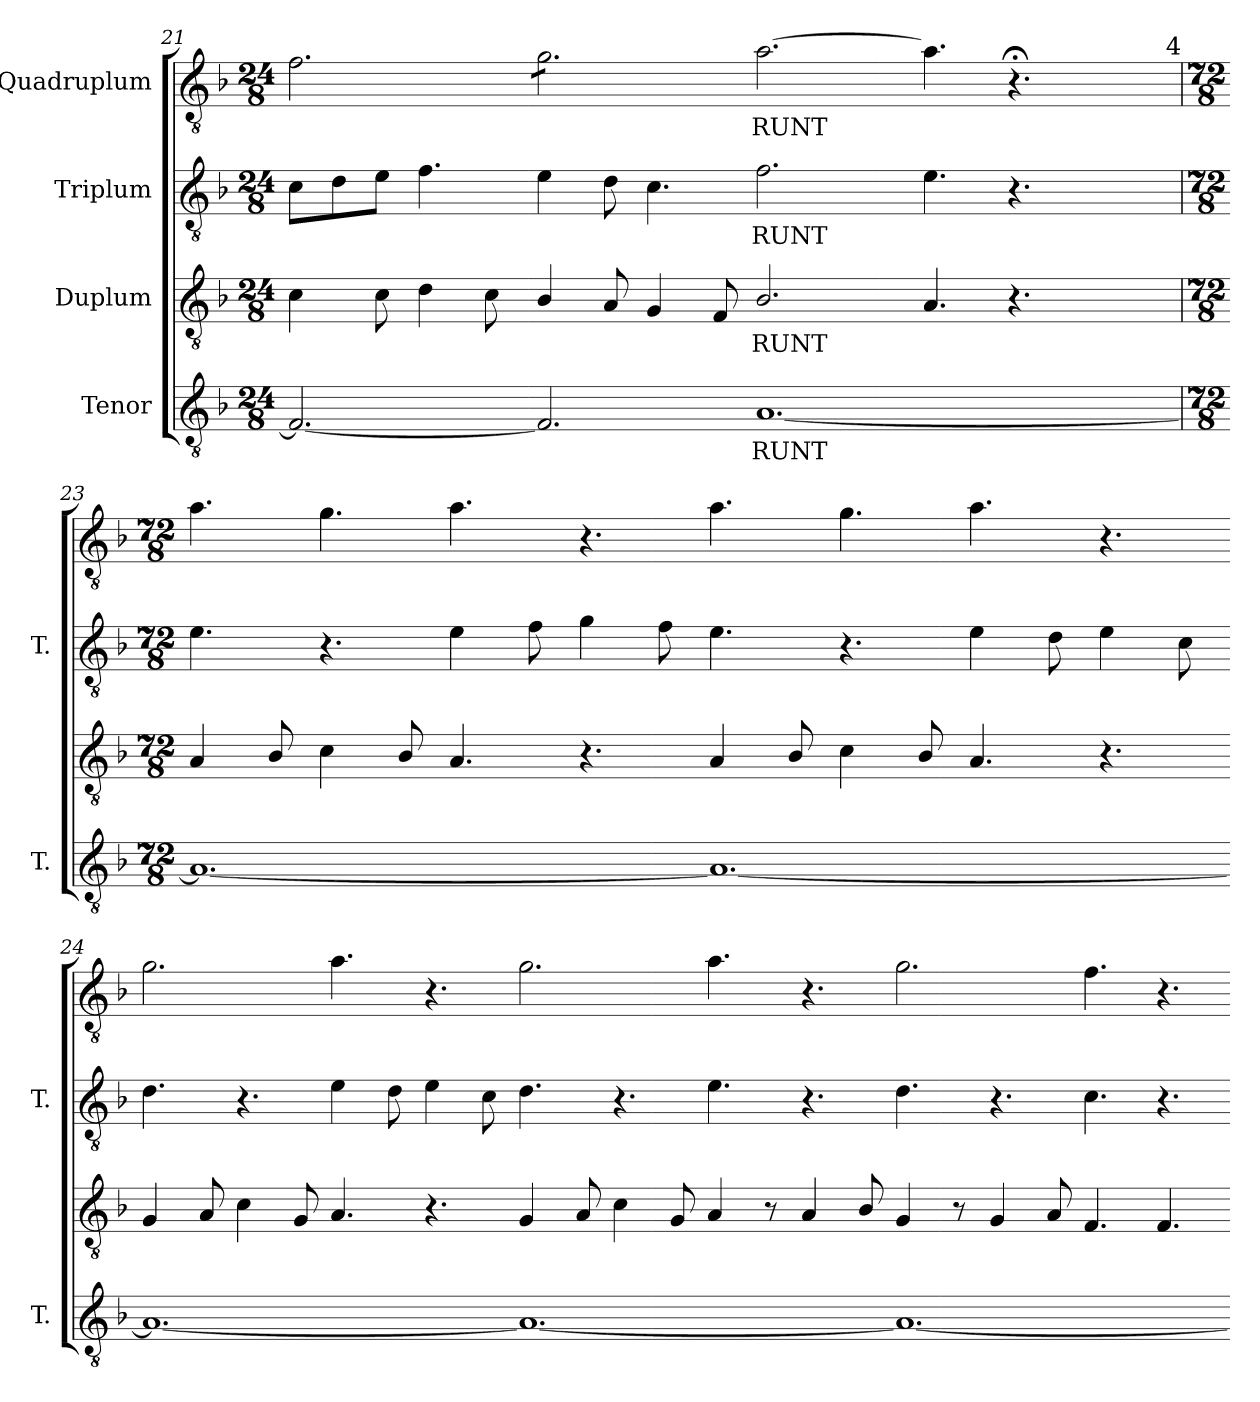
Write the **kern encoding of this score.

**kern	**text	**kern	**text	**kern	**text	**kern	**text
*part4	*part4	*part3	*part3	*part2	*part2	*part1	*part1
*staff4	*staff4	*staff3	*staff3	*staff2	*staff2	*staff1	*staff1
*I"Tenor	*	*I"Duplum	*	*I"Triplum	*	*I"Quadruplum	*
*I'T.	*	*	*	*I'T.	*	*	*
*clefGv2	*	*clefGv2	*	*clefGv2	*	*clefGv2	*
*ITrd7c12	*	*ITrd7c12	*	*ITrd7c12	*	*ITrd7c12	*
*k[b-]	*	*k[b-]	*	*k[b-]	*	*k[b-]	*
*F:	*	*F:	*	*F:	*	*F:	*
*M24/8	*	*M24/8	*	*M24/8	*	*M24/8	*
=21	=21	=21	=21	=21	=21	=21	=21
2.FFi/_	.	4Ci\	.	8Ci\L	.	2.Fi\	.
.	.	.	.	8Di\	.	.	.
.	.	8Ci\	.	8Ei\J	.	.	.
.	.	4Di\	.	4.Fi\	.	.	.
.	.	8Ci\	.	.	.	.	.
!!LO:LB:g=z
=22-	=22-	=22-	=22-	=22-	=22-	=22-	=22-
*	*	*	*	*	*	*^	*
*	*	*	*	*	*	*tremolo	*	*
2.FFi/]	.	4BB-i/	.	4Ei\	.	8Gi\L	1ryy	.
.	.	.	.	.	.	8Gi\	.	.
.	.	8AAi/	.	8Di\	.	8Gi\	.	.
.	.	4GGi/	.	4.Ci\	.	8Gi\	.	.
.	.	.	.	.	.	8Gi\	.	.
.	.	8FFi/	.	.	.	8Gi\J	.	.
*	*	*	*	*	*	*Xtremolo	*	*
!	!LO:LY:b:color=#000000	!	!	!	!	!	!	!
!	!	!	!LO:LY:b:color=#000000	!	!	!	!	!
!	!	!	!	!	!LO:LY:b:color=#000000	!	!	!
!	!	!	!	!	!	!	!	!LO:LY:b:color=#000000
[1.AAi	-RUNT	2.BB-i/	-RUNT	2.Fi\	-RUNT	[2.Ai\	.	-RUNT
.	.	.	.	.	.	.	1ryy	.
.	.	4.AAi/	.	4.Ei\	.	4.Ai\]	.	.
.	.	4.r	.	4.r	.	4.r;	.	.
.	.	.	.	.	.	.	8ryy	.
.	.	.	.	.	.	.	16ryy	.
.	.	.	.	.	.	.	32ryy	.
.	.	.	.	.	.	.	64ryy	.
.	.	.	.	.	.	.	128...ryy	.
!	!	!	!	!	!	!	!LO:TX:a:t=4	!
.	.	.	.	.	.	.	1024ryy	.
*	*	*	*	*	*	*v	*v	*
=23	=23	=23	=23	=23	=23	=23	=23
*M72/8	*	*M72/8	*	*M72/8	*	*M72/8	*
1.AAi_	.	4AAi/	.	4.Ei\	.	4.Ai\	.
.	.	8BB-i/	.	.	.	.	.
.	.	4Ci\	.	4.r	.	4.Gi\	.
.	.	8BB-i/	.	.	.	.	.
.	.	4.AAi/	.	4Ei\	.	4.Ai\	.
.	.	.	.	8Fi\	.	.	.
.	.	4.r	.	4Gi\	.	4.r	.
.	.	.	.	8Fi\	.	.	.
1.AAi_	.	4AAi/	.	4.Ei\	.	4.Ai\	.
.	.	8BB-i/	.	.	.	.	.
.	.	4Ci\	.	4.r	.	4.Gi\	.
.	.	8BB-i/	.	.	.	.	.
.	.	4.AAi/	.	4Ei\	.	4.Ai\	.
.	.	.	.	8Di\	.	.	.
.	.	4.r	.	4Ei\	.	4.r	.
.	.	.	.	8Ci\	.	.	.
!!LO:LB:g=z
=24-	=24-	=24-	=24-	=24-	=24-	=24-	=24-
1.AAi_	.	4GGi/	.	4.Di\	.	2.Gi\	.
.	.	8AAi/	.	.	.	.	.
.	.	4Ci\	.	4.r	.	.	.
.	.	8GGi/	.	.	.	.	.
.	.	4.AAi/	.	4Ei\	.	4.Ai\	.
.	.	.	.	8Di\	.	.	.
.	.	4.r	.	4Ei\	.	4.r	.
.	.	.	.	8Ci\	.	.	.
1.AAi_	.	4GGi/	.	4.Di\	.	2.Gi\	.
.	.	8AAi/	.	.	.	.	.
.	.	4Ci\	.	4.r	.	.	.
.	.	8GGi/	.	.	.	.	.
.	.	4AAi/	.	4.Ei\	.	4.Ai\	.
.	.	8r	.	.	.	.	.
.	.	4AAi/	.	4.r	.	4.r	.
.	.	8BB-i/	.	.	.	.	.
1.AAi_	.	4GGi/	.	4.Di\	.	2.Gi\	.
.	.	8r	.	.	.	.	.
.	.	4GGi/	.	4.r	.	.	.
.	.	8AAi/	.	.	.	.	.
.	.	4.FFi/	.	4.Ci\	.	4.Fi\	.
.	.	4.FFi/	.	4.r	.	4.r	.
=-	=-	=-	=-	=-	=-	=-	=-
*-	*-	*-	*-	*-	*-	*-	*-
